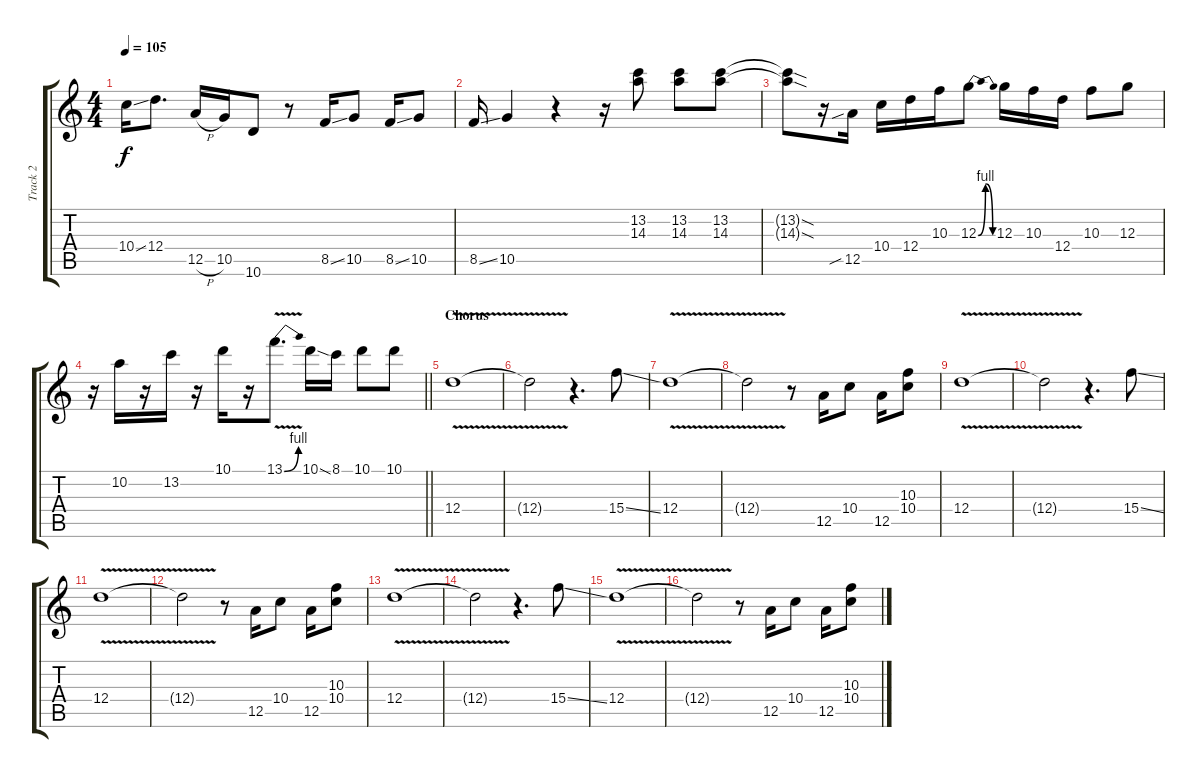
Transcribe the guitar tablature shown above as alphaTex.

\track ("Track 2" "Track 2") {instrument electricguitarjazz}
\staff {score tabs}
\tuning (E4 B3 G3 D3 A2 E2) {hide}
\ts (4 4)
\tempo 105
\clef g2
\ks c
10.4{ss}.16{dy f} 12.4.8{d} 12.5{h}.16 10.5.16 10.6.8 r.8 8.5{ss}.16 10.5.8 8.5{ss}.16 10.5.8 |
8.5{ss}.16 10.5.4 r.4 r.16 (13.2 14.3).8 (13.2 14.3).8 (13.2 14.3).8 |
(13.2{sod t} 14.3{sod t}).8 r.16 12.5{sib}.16 10.4.16 12.4.16 10.3.16 12.3{be (bendrelease 0 0 20 4 45 4 60 0)}.8 12.3.16 10.3.16 12.4.16 10.3.8 12.3.8 |
\barLineRight lightlight
r.16 10.2.16 r.16 13.2.16 r.16 10.1.16 r.16 13.1{be (bend 0 0 60 4) v}.8{d} 10.1{ss}.16 8.1.16 10.1.8 10.1.8 |
\section ("" "Chorus")
12.4{v}.1 |
12.4{t}.2 r.4{d} 15.4{ss}.8 |
12.4{v}.1 |
12.4{t}.2 r.8 12.5.16 10.4.8 12.5.16 (10.3 10.4).8 |
12.4{v}.1 |
12.4{t}.2 r.4{d} 15.4{ss}.8 |
12.4{v}.1 |
12.4{t}.2 r.8 12.5.16 10.4.8 12.5.16 (10.3 10.4).8 |
12.4{v}.1 |
12.4{t}.2 r.4{d} 15.4{ss}.8 |
12.4{v}.1 |
12.4{t}.2 r.8 12.5.16 10.4.8 12.5.16 (10.3 10.4).8
